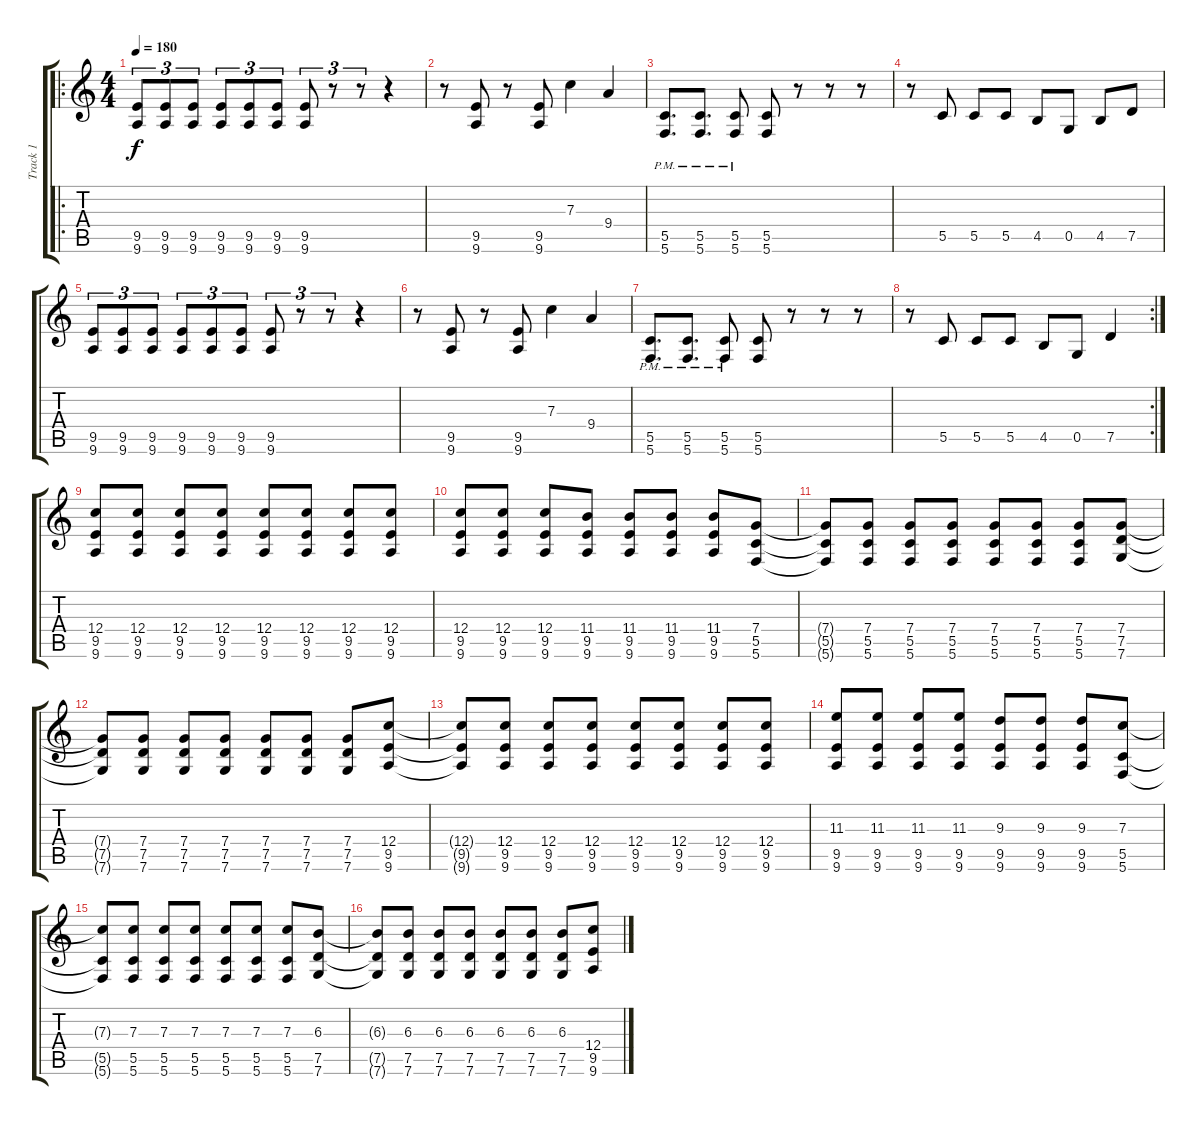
\track ("Track 1" "Track 1") {instrument distortionguitar}
\staff {score tabs}
\tuning (D4 A3 F3 C3 G2 C2) {hide}
\ro
\ts (4 4)
\tempo 180
\clef g2
\ks c
(9.5 9.6).8{tu (3 2) dy f} (9.5 9.6).8{tu (3 2)} (9.5 9.6).8{tu (3 2)} (9.5 9.6).8{tu (3 2)} (9.5 9.6).8{tu (3 2)} (9.5 9.6).8{tu (3 2)} (9.5 9.6).8{tu (3 2)} r.8{tu (3 2)} r.8{tu (3 2)} r.4 |
r.8 (9.5 9.6).8 r.8 (9.5 9.6).8 7.3.4 9.4.4 |
(5.5{pm} 5.6{pm}).8{d} (5.5{pm} 5.6{pm}).8{d} (5.5{pm} 5.6{pm}).8 (5.5 5.6).8 r.8 r.8 r.8 |
r.8 5.5.8 5.5.8 5.5.8 4.5.8 0.5.8 4.5.8 7.5.8 |
(9.5 9.6).8{tu (3 2)} (9.5 9.6).8{tu (3 2)} (9.5 9.6).8{tu (3 2)} (9.5 9.6).8{tu (3 2)} (9.5 9.6).8{tu (3 2)} (9.5 9.6).8{tu (3 2)} (9.5 9.6).8{tu (3 2)} r.8{tu (3 2)} r.8{tu (3 2)} r.4 |
r.8 (9.5 9.6).8 r.8 (9.5 9.6).8 7.3.4 9.4.4 |
(5.5{pm} 5.6{pm}).8{d} (5.5{pm} 5.6{pm}).8{d} (5.5{pm} 5.6{pm}).8 (5.5 5.6).8 r.8 r.8 r.8 |
\rc 2
r.8 5.5.8 5.5.8 5.5.8 4.5.8 0.5.8 7.5.4 |
(12.4 9.5 9.6).8 (12.4 9.5 9.6).8 (12.4 9.5 9.6).8 (12.4 9.5 9.6).8 (12.4 9.5 9.6).8 (12.4 9.5 9.6).8 (12.4 9.5 9.6).8 (12.4 9.5 9.6).8 |
(12.4 9.5 9.6).8 (12.4 9.5 9.6).8 (12.4 9.5 9.6).8 (11.4 9.5 9.6).8 (11.4 9.5 9.6).8 (11.4 9.5 9.6).8 (11.4 9.5 9.6).8 (7.4 5.5 5.6).8 |
(7.4{t} 5.5{t} 5.6{t}).8 (7.4 5.5 5.6).8 (7.4 5.5 5.6).8 (7.4 5.5 5.6).8 (7.4 5.5 5.6).8 (7.4 5.5 5.6).8 (7.4 5.5 5.6).8 (7.4 7.5 7.6).8 |
(7.4{t} 7.5{t} 7.6{t}).8 (7.4 7.5 7.6).8 (7.4 7.5 7.6).8 (7.4 7.5 7.6).8 (7.4 7.5 7.6).8 (7.4 7.5 7.6).8 (7.4 7.5 7.6).8 (12.4 9.5 9.6).8 |
(12.4{t} 9.5{t} 9.6{t}).8 (12.4 9.5 9.6).8 (12.4 9.5 9.6).8 (12.4 9.5 9.6).8 (12.4 9.5 9.6).8 (12.4 9.5 9.6).8 (12.4 9.5 9.6).8 (12.4 9.5 9.6).8 |
(11.3 9.5 9.6).8 (11.3 9.5 9.6).8 (11.3 9.5 9.6).8 (11.3 9.5 9.6).8 (9.3 9.5 9.6).8 (9.3 9.5 9.6).8 (9.3 9.5 9.6).8 (7.3 5.5 5.6).8 |
(7.3{t} 5.5{t} 5.6{t}).8 (7.3 5.5 5.6).8 (7.3 5.5 5.6).8 (7.3 5.5 5.6).8 (7.3 5.5 5.6).8 (7.3 5.5 5.6).8 (7.3 5.5 5.6).8 (6.3 7.5 7.6).8 |
(6.3{t} 7.5{t} 7.6{t}).8 (6.3 7.5 7.6).8 (6.3 7.5 7.6).8 (6.3 7.5 7.6).8 (6.3 7.5 7.6).8 (6.3 7.5 7.6).8 (6.3 7.5 7.6).8 (12.4 9.5 9.6).8
